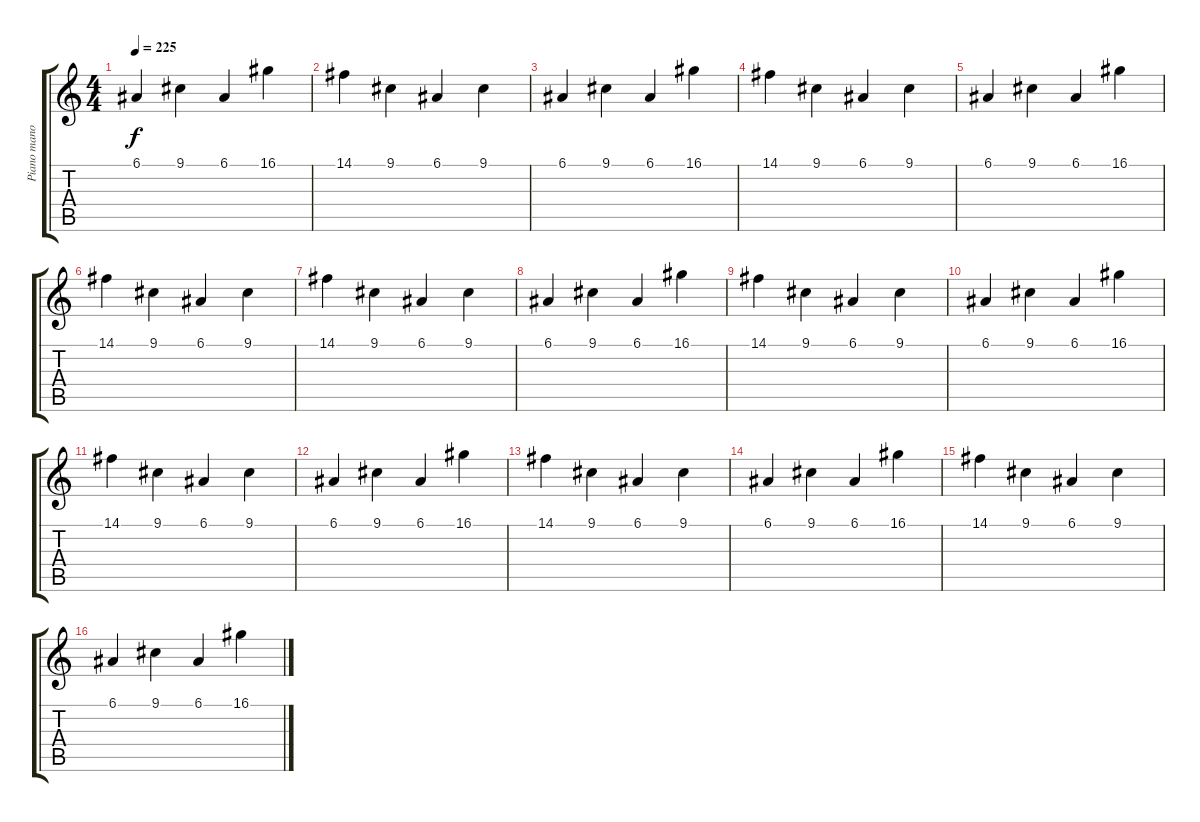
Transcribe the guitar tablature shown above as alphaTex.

\track ("Piano mano derecha" "Piano mano") {instrument electricgrandpiano}
\staff {score tabs}
\tuning (E4 B3 G3 D3 A2 E2) {hide}
\ts (4 4)
\tempo 225
\clef g2
\ks c
6.1.4{dy f} 9.1.4 6.1.4 16.1.4 |
14.1.4 9.1.4 6.1.4 9.1.4 |
6.1.4 9.1.4 6.1.4 16.1.4 |
14.1.4 9.1.4 6.1.4 9.1.4 |
6.1.4 9.1.4 6.1.4 16.1.4 |
14.1.4 9.1.4 6.1.4 9.1.4 |
14.1.4 9.1.4 6.1.4 9.1.4 |
6.1.4 9.1.4 6.1.4 16.1.4 |
14.1.4 9.1.4 6.1.4 9.1.4 |
6.1.4 9.1.4 6.1.4 16.1.4 |
14.1.4 9.1.4 6.1.4 9.1.4 |
6.1.4 9.1.4 6.1.4 16.1.4 |
14.1.4 9.1.4 6.1.4 9.1.4 |
6.1.4 9.1.4 6.1.4 16.1.4 |
14.1.4 9.1.4 6.1.4 9.1.4 |
6.1.4 9.1.4 6.1.4 16.1.4
